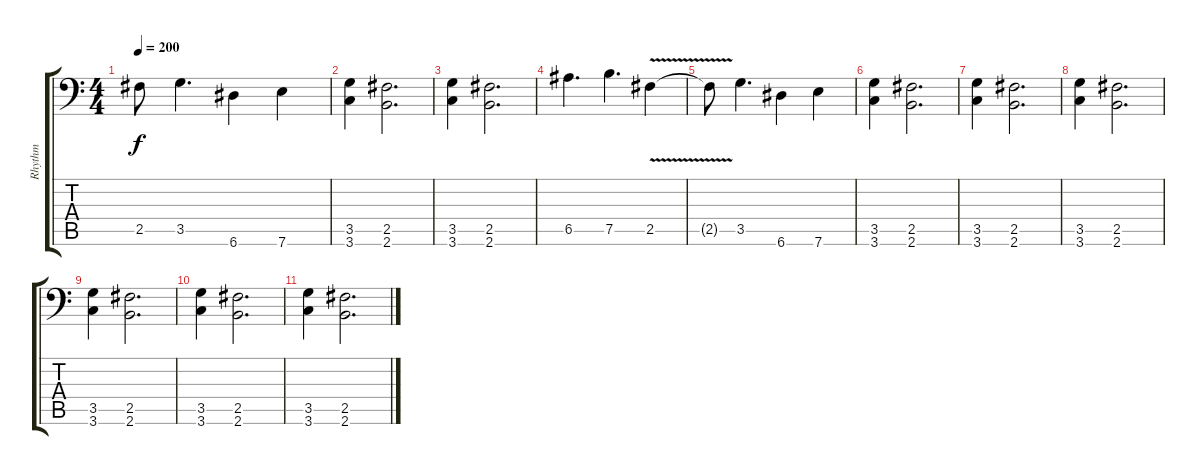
\track ("Rhythm" "Rhythm") {instrument distortionguitar}
\staff {score tabs}
\tuning (B3 Gb3 D3 A2 E2 A1) {hide}
\ts (4 4)
\tempo 200
\clef f4
\ks c
2.5{t}.8{dy f} 3.5.4{d} 6.6.4 7.6.4 |
(3.5 3.6).4 (2.5 2.6).2{d} |
(3.5 3.6).4 (2.5 2.6).2{d} |
6.5.4{d} 7.5.4{d} 2.5{v}.4 |
2.5{t}.8 3.5.4{d} 6.6.4 7.6.4 |
(3.5 3.6).4 (2.5 2.6).2{d} |
(3.5 3.6).4 (2.5 2.6).2{d} |
(3.5 3.6).4 (2.5 2.6).2{d} |
(3.5 3.6).4 (2.5 2.6).2{d} |
(3.5 3.6).4 (2.5 2.6).2{d} |
(3.5 3.6).4 (2.5 2.6).2{d}
